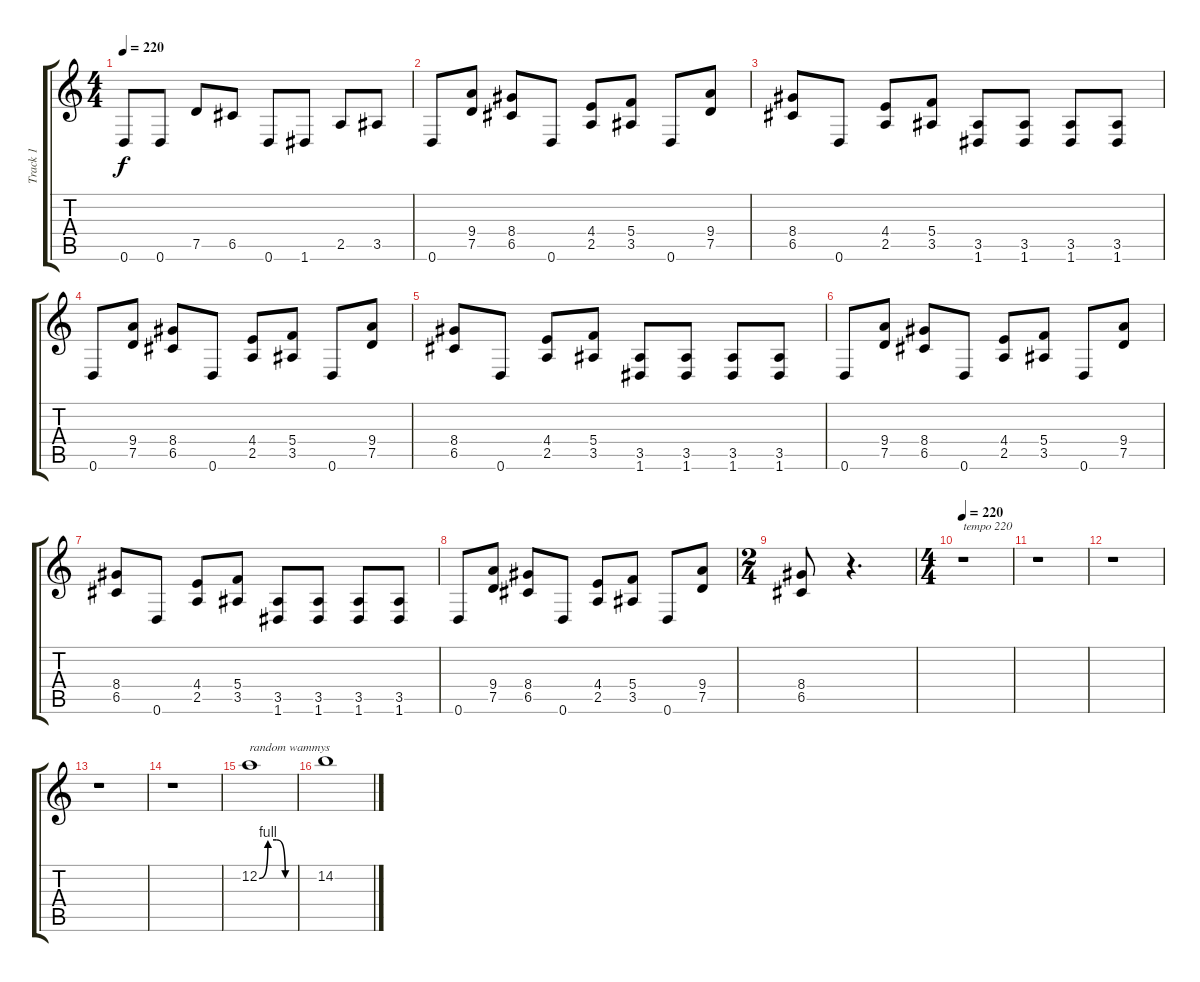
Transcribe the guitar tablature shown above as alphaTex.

\track ("Track 1" "Track 1") {instrument distortionguitar}
\staff {score tabs}
\tuning (D4 A3 F3 C3 G2 D2) {hide}
\ts (4 4)
\tempo 220
\clef g2
\ks c
0.6.8{dy f} 0.6.8 7.5.8 6.5.8 0.6.8 1.6.8 2.5.8 3.5.8 |
0.6.8 (9.4 7.5).8 (8.4 6.5).8 0.6.8 (4.4 2.5).8 (5.4 3.5).8 0.6.8 (9.4 7.5).8 |
(8.4 6.5).8 0.6.8 (4.4 2.5).8 (5.4 3.5).8 (3.5 1.6).8 (3.5 1.6).8 (3.5 1.6).8 (3.5 1.6).8 |
0.6.8 (9.4 7.5).8 (8.4 6.5).8 0.6.8 (4.4 2.5).8 (5.4 3.5).8 0.6.8 (9.4 7.5).8 |
(8.4 6.5).8 0.6.8 (4.4 2.5).8 (5.4 3.5).8 (3.5 1.6).8 (3.5 1.6).8 (3.5 1.6).8 (3.5 1.6).8 |
0.6.8 (9.4 7.5).8 (8.4 6.5).8 0.6.8 (4.4 2.5).8 (5.4 3.5).8 0.6.8 (9.4 7.5).8 |
(8.4 6.5).8 0.6.8 (4.4 2.5).8 (5.4 3.5).8 (3.5 1.6).8 (3.5 1.6).8 (3.5 1.6).8 (3.5 1.6).8 |
0.6.8 (9.4 7.5).8 (8.4 6.5).8 0.6.8 (4.4 2.5).8 (5.4 3.5).8 0.6.8 (9.4 7.5).8 |
\ts (2 4)
(8.4 6.5).8 r.4{d} |
\ts (4 4)
\tempo 220
r.1{txt "tempo 220"} |
r.1 |
r.1 |
r.1 |
r.1 |
12.2{be (custom 0 0 15 4 30 4 45 0 60 0)}.1{txt "random wammys"} |
14.2.1
